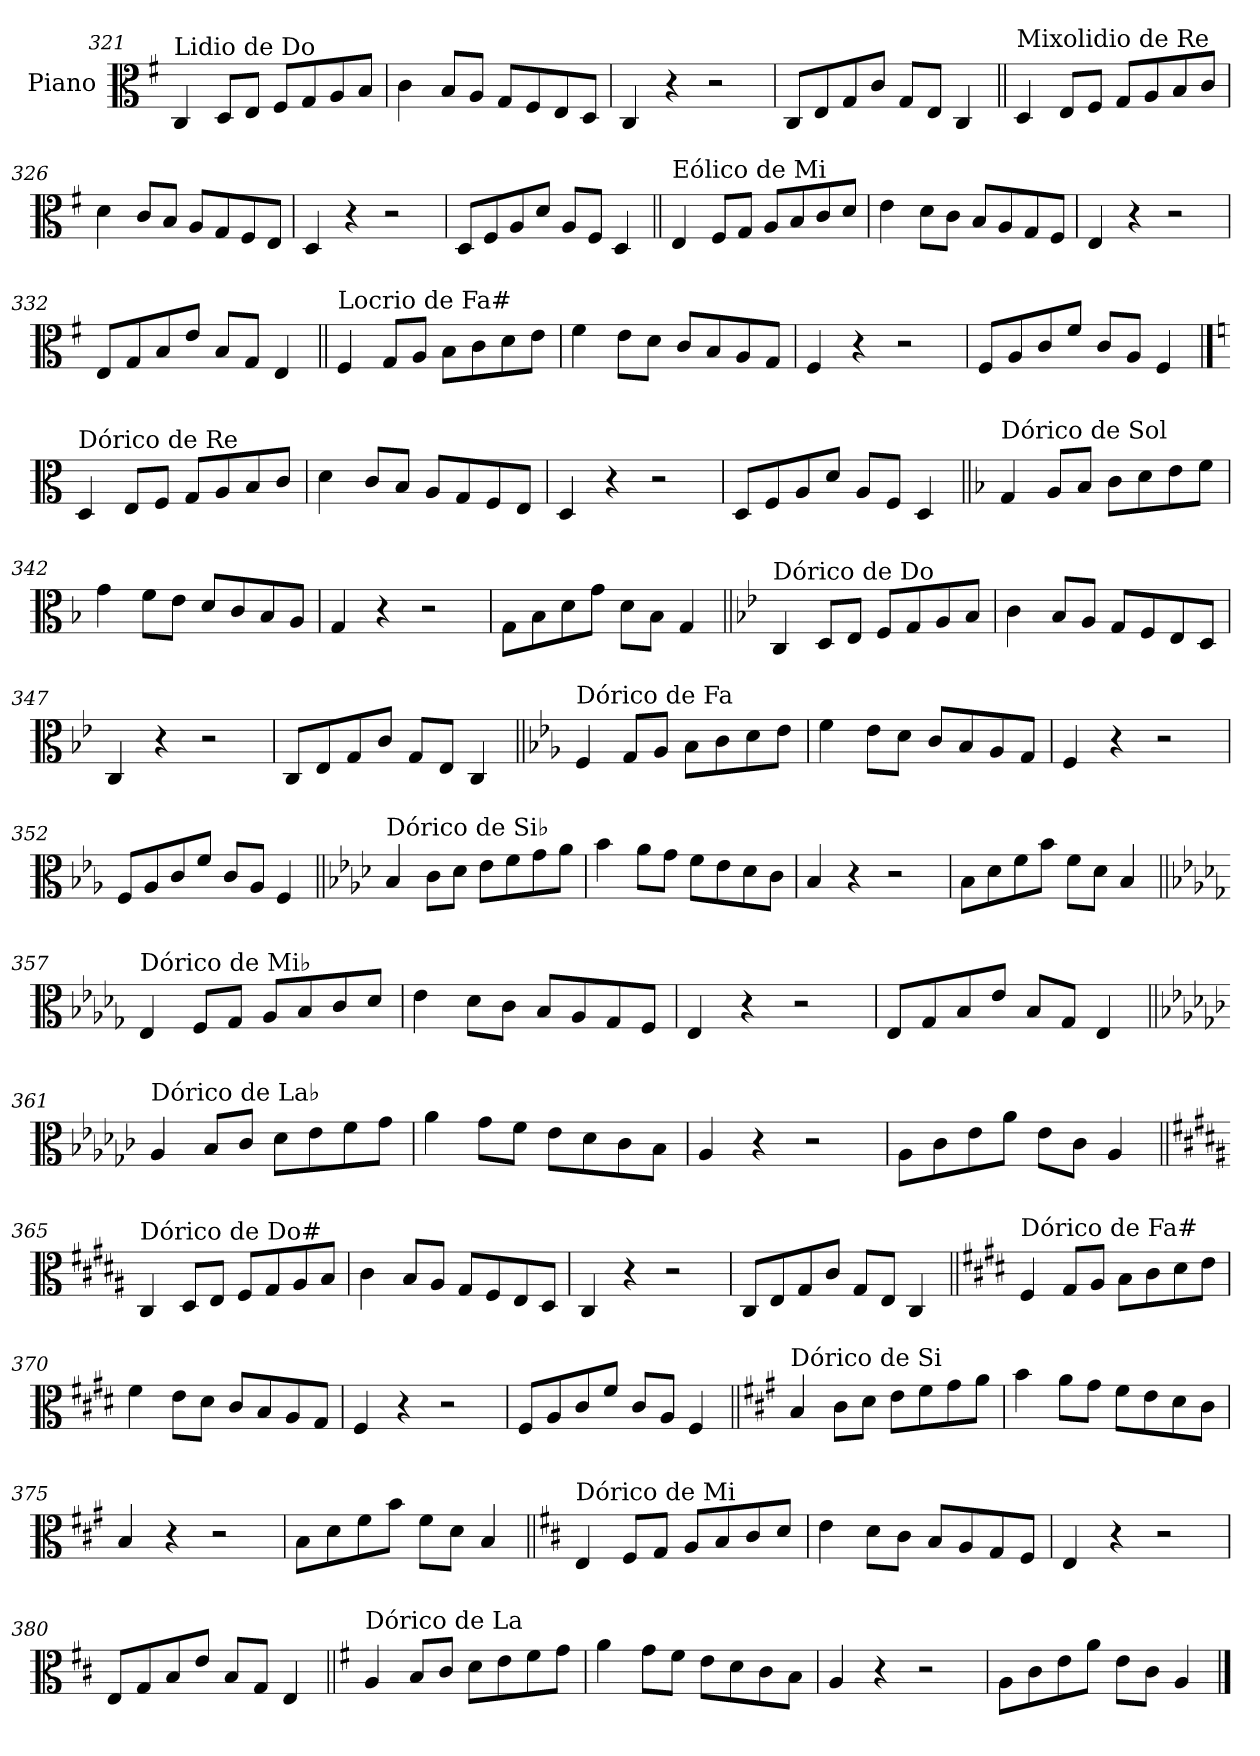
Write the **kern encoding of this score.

**kern
*part1
*staff1
*I"Piano
*I'Pno.
!!LO:LB:g=z
*clefC3
*k[f#]
=321
!LO:TX:a:t=Lidio de Do
4C/
8D/L
8E/J
8F#/L
8G/
8A/
8B/J
=322
4c\
8B/L
8A/J
8G/L
8F#/
8E/
8D/J
=323
4C/
4r
2r
=324
8C/L
8E/
8G/
8c/J
8G/L
8E/J
4C/
!!LO:LB:g=z
=325||
!LO:TX:a:t=Mixolidio de Re
4D/
8E/L
8F#/J
8G/L
8A/
8B/
8c/J
=326
4d\
8c/L
8B/J
8A/L
8G/
8F#/
8E/J
=327
4D/
4r
2r
=328
8D/L
8F#/
8A/
8d/J
8A/L
8F#/J
4D/
!!LO:LB:g=z
=329||
!LO:TX:a:t=Eólico de Mi
4E/
8F#/L
8G/J
8A/L
8B/
8c/
8d/J
=330
4e\
8d\L
8c\J
8B/L
8A/
8G/
8F#/J
=331
4E/
4r
2r
=332
8E/L
8G/
8B/
8e/J
8B/L
8G/J
4E/
!!LO:LB:g=z
=333||
!LO:TX:a:t=Locrio de Fa#
4F#/
8G/L
8A/J
8B\L
8c\
8d\
8e\J
=334
4f#\
8e\L
8d\J
8c/L
8B/
8A/
8G/J
=335
4F#/
4r
2r
=336
8F#/L
8A/
8c/
8f#/J
8c/L
8A/J
4F#/
!!LO:PB:g=z
==337
*k[]
!LO:TX:a:t=Dórico de Re
4D/
8E/L
8F/J
8G/L
8A/
8B/
8c/J
=338
4d\
8c/L
8B/J
8A/L
8G/
8F/
8E/J
=339
4D/
4r
2r
=340
8D/L
8F/
8A/
8d/J
8A/L
8F/J
4D/
!!LO:LB:g=z
=341||
*k[b-]
!LO:TX:a:t=Dórico de Sol
4G/
8A/L
8B-/J
8c\L
8d\
8e\
8f\J
=342
4g\
8f\L
8e\J
8d/L
8c/
8B-/
8A/J
=343
4G/
4r
2r
=344
8G\L
8B-\
8d\
8g\J
8d\L
8B-\J
4G/
!!LO:LB:g=z
=345||
*k[b-e-]
!LO:TX:a:t=Dórico de Do
4C/
8D/L
8E-/J
8F/L
8G/
8A/
8B-/J
=346
4c\
8B-/L
8A/J
8G/L
8F/
8E-/
8D/J
=347
4C/
4r
2r
=348
8C/L
8E-/
8G/
8c/J
8G/L
8E-/J
4C/
!!LO:LB:g=z
=349||
*k[b-e-a-]
!LO:TX:a:t=Dórico de Fa
4F/
8G/L
8A-/J
8B-\L
8c\
8d\
8e-\J
=350
4f\
8e-\L
8d\J
8c/L
8B-/
8A-/
8G/J
=351
4F/
4r
2r
=352
8F/L
8A-/
8c/
8f/J
8c/L
8A-/J
4F/
!!LO:LB:g=z
=353||
*k[b-e-a-d-]
!LO:TX:a:t=Dórico de Si♭
4B-/
8c\L
8d-\J
8e-\L
8f\
8g\
8a-\J
=354
4b-\
8a-\L
8g\J
8f\L
8e-\
8d-\
8c\J
=355
4B-/
4r
2r
=356
8B-\L
8d-\
8f\
8b-\J
8f\L
8d-\J
4B-/
!!LO:LB:g=z
=357||
*k[b-e-a-d-g-]
!LO:TX:a:t=Dórico de Mi♭
4E-/
8F/L
8G-/J
8A-/L
8B-/
8c/
8d-/J
=358
4e-\
8d-\L
8c\J
8B-/L
8A-/
8G-/
8F/J
=359
4E-/
4r
2r
=360
8E-/L
8G-/
8B-/
8e-/J
8B-/L
8G-/J
4E-/
!!LO:LB:g=z
=361||
*k[b-e-a-d-g-c-]
!LO:TX:a:t=Dórico de La♭
4A-/
8B-/L
8c-/J
8d-\L
8e-\
8f\
8g-\J
=362
4a-\
8g-\L
8f\J
8e-\L
8d-\
8c-\
8B-\J
=363
4A-/
4r
2r
=364
8A-\L
8c-\
8e-\
8a-\J
8e-\L
8c-\J
4A-/
!!LO:LB:g=z
=365||
*k[f#c#g#d#a#]
!LO:TX:a:t=Dórico de Do#
4C#/
8D#/L
8E/J
8F#/L
8G#/
8A#/
8B/J
=366
4c#\
8B/L
8A#/J
8G#/L
8F#/
8E/
8D#/J
=367
4C#/
4r
2r
=368
8C#/L
8E/
8G#/
8c#/J
8G#/L
8E/J
4C#/
!!LO:LB:g=z
=369||
*k[f#c#g#d#]
!LO:TX:a:t=Dórico de Fa#
4F#/
8G#/L
8A/J
8B\L
8c#\
8d#\
8e\J
=370
4f#\
8e\L
8d#\J
8c#/L
8B/
8A/
8G#/J
=371
4F#/
4r
2r
=372
8F#/L
8A/
8c#/
8f#/J
8c#/L
8A/J
4F#/
!!LO:LB:g=z
=373||
*k[f#c#g#]
!LO:TX:a:t=Dórico de Si
4B/
8c#\L
8d\J
8e\L
8f#\
8g#\
8a\J
=374
4b\
8a\L
8g#\J
8f#\L
8e\
8d\
8c#\J
=375
4B/
4r
2r
=376
8B\L
8d\
8f#\
8b\J
8f#\L
8d\J
4B/
!!LO:LB:g=z
=377||
*k[f#c#]
!LO:TX:a:t=Dórico de Mi
4E/
8F#/L
8G/J
8A/L
8B/
8c#/
8d/J
=378
4e\
8d\L
8c#\J
8B/L
8A/
8G/
8F#/J
=379
4E/
4r
2r
=380
8E/L
8G/
8B/
8e/J
8B/L
8G/J
4E/
!!LO:LB:g=z
=381||
*k[f#]
!LO:TX:a:t=Dórico de La
4A/
8B/L
8c/J
8d\L
8e\
8f#\
8g\J
=382
4a\
8g\L
8f#\J
8e\L
8d\
8c\
8B\J
=383
4A/
4r
2r
=384
8A\L
8c\
8e\
8a\J
8e\L
8c\J
4A/
==
*-
